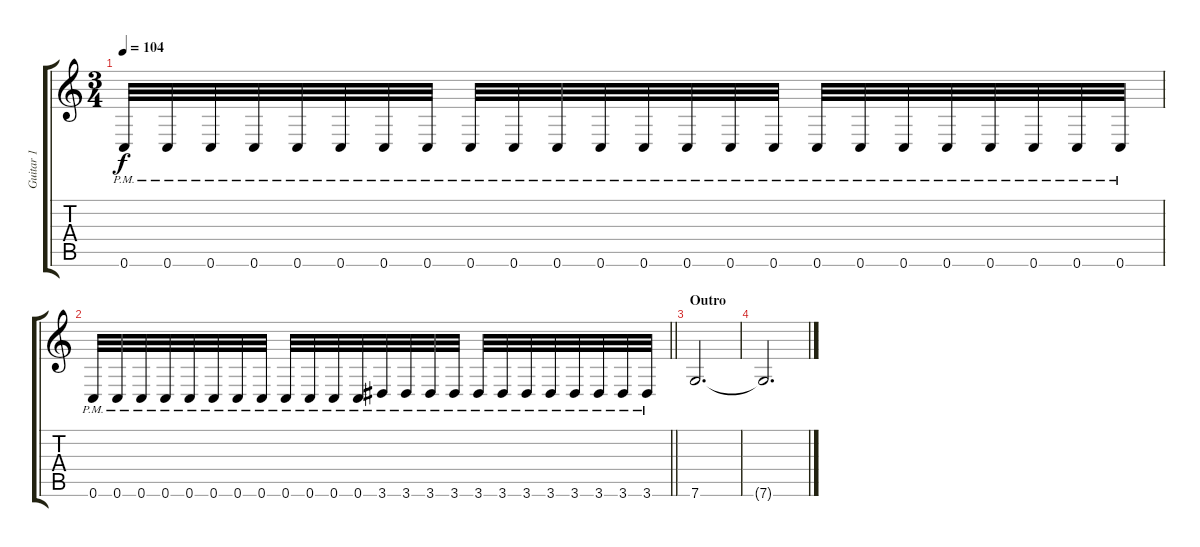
\track ("Guitar 1" "Guitar 1") {instrument distortionguitar}
\staff {score tabs}
\tuning (D4 A3 F3 C3 G2 C2) {hide}
\ts (3 4)
\tempo 104
\clef g2
\ks c
0.6{pm}.32{dy f} 0.6{pm}.32 0.6{pm}.32 0.6{pm}.32 0.6{pm}.32 0.6{pm}.32 0.6{pm}.32 0.6{pm}.32 0.6{pm}.32 0.6{pm}.32 0.6{pm}.32 0.6{pm}.32 0.6{pm}.32 0.6{pm}.32 0.6{pm}.32 0.6{pm}.32 0.6{pm}.32 0.6{pm}.32 0.6{pm}.32 0.6{pm}.32 0.6{pm}.32 0.6{pm}.32 0.6{pm}.32 0.6{pm}.32 |
\barLineRight lightlight
0.6{pm}.32 0.6{pm}.32 0.6{pm}.32 0.6{pm}.32 0.6{pm}.32 0.6{pm}.32 0.6{pm}.32 0.6{pm}.32 0.6{pm}.32 0.6{pm}.32 0.6{pm}.32 0.6{pm}.32 3.6{pm}.32 3.6{pm}.32 3.6{pm}.32 3.6{pm}.32 3.6{pm}.32 3.6{pm}.32 3.6{pm}.32 3.6{pm}.32 3.6{pm}.32 3.6{pm}.32 3.6{pm}.32 3.6{pm}.32 |
\section ("" "Outro")
7.6.2{d} |
7.6{t}.2{d}
